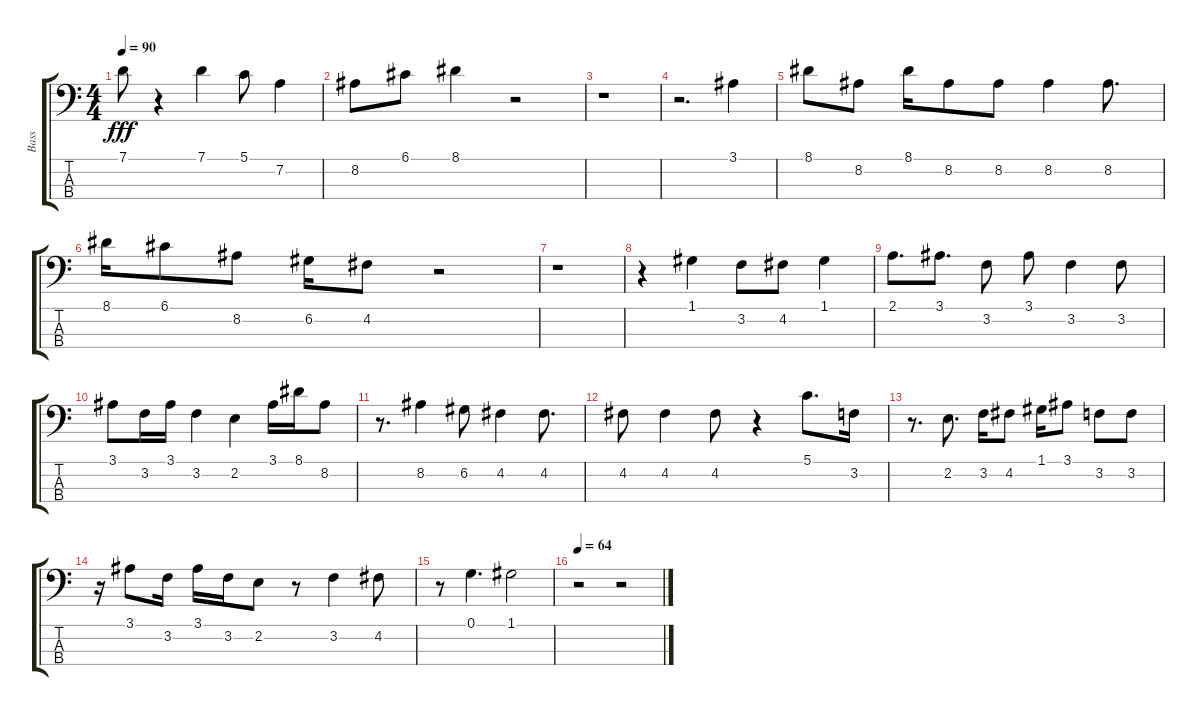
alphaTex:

\track ("Bass" "Bass") {instrument electricbassfinger}
\staff {score tabs}
\tuning (G2 D2 A1 E1) {hide}
\ts (4 4)
\tempo 90
\clef f4
\ks c
7.1.8{dy fff} r.4 7.1.4 5.1.8 7.2.4 |
8.2.8 6.1.8 8.1.4 r.2 |
r.1 |
r.2{d} 3.1.4 |
8.1.8 8.2.8 8.1.16 8.2.8 8.2.8 8.2.4 8.2.8{d} |
8.1.16 6.1.8 8.2.8 6.2.16 4.2.8 r.2 |
r.1 |
r.4 1.1.4 3.2.8 4.2.8 1.1.4 |
2.1.8{d} 3.1.8{d} 3.2.8 3.1.8 3.2.4 3.2.8 |
3.1.8 3.2.16 3.1.16 3.2.4 2.2.4 3.1.16 8.1.16 8.2.8 |
r.8{d} 8.2.4 6.2.8 4.2.4 4.2.8{d} |
4.2.8 4.2.4 4.2.8 r.4 5.1.8{d} 3.2.16 |
r.8{d} 2.2.8{d} 3.2.16 4.2.8 1.1.16 3.1.8 3.2.8 3.2.8 |
r.16 3.1.8 3.2.16 3.1.16 3.2.16 2.2.8 r.8 3.2.4 4.2.8 |
r.8 0.1.4{d} 1.1.2 |
\tempo 64
r.2 r.2
